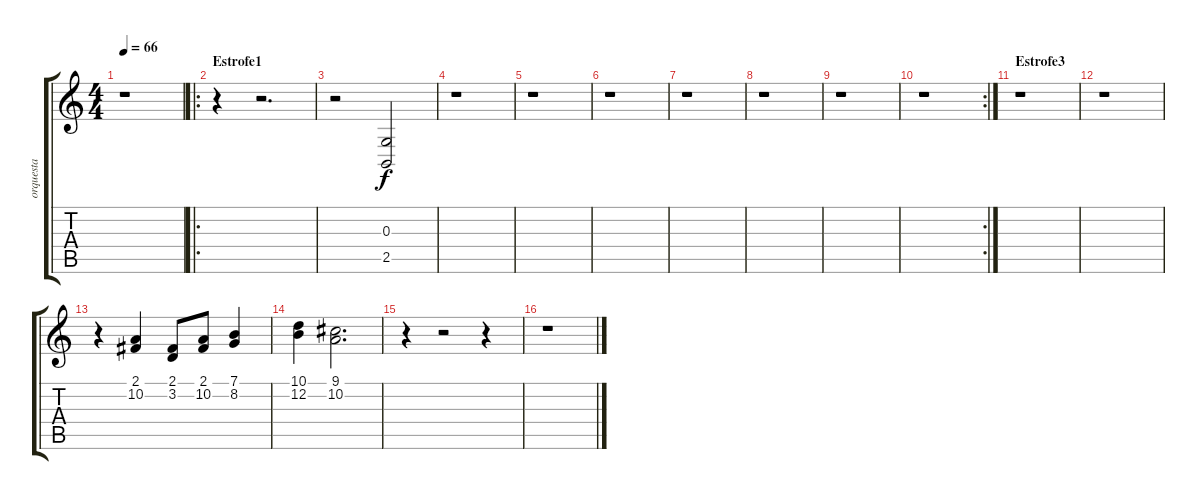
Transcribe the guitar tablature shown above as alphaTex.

\track ("orquesta" "orquesta") {instrument stringensemble1}
\staff {score tabs}
\tuning (E4 B3 G3 D3 A2 E2) {hide}
\ts (4 4)
\tempo 66
\clef g2
\ks c
r.1{dy f instrument stringensemble1} |
\ro
\section ("" "Estrofe1")
r.4 r.2{d} |
r.2 (0.3 2.5).2 |
r.1 |
r.1 |
r.1 |
r.1 |
r.1 |
r.1 |
\rc 2
r.1 |
\section ("" "Estrofe3")
r.1 |
r.1 |
r.4 (2.1 10.2).4 (2.1 3.2).8 (2.1 10.2).8 (7.1 8.2).4 |
(10.1 12.2).4 (9.1 10.2).2{d} |
r.4 r.2 r.4 |
r.1
